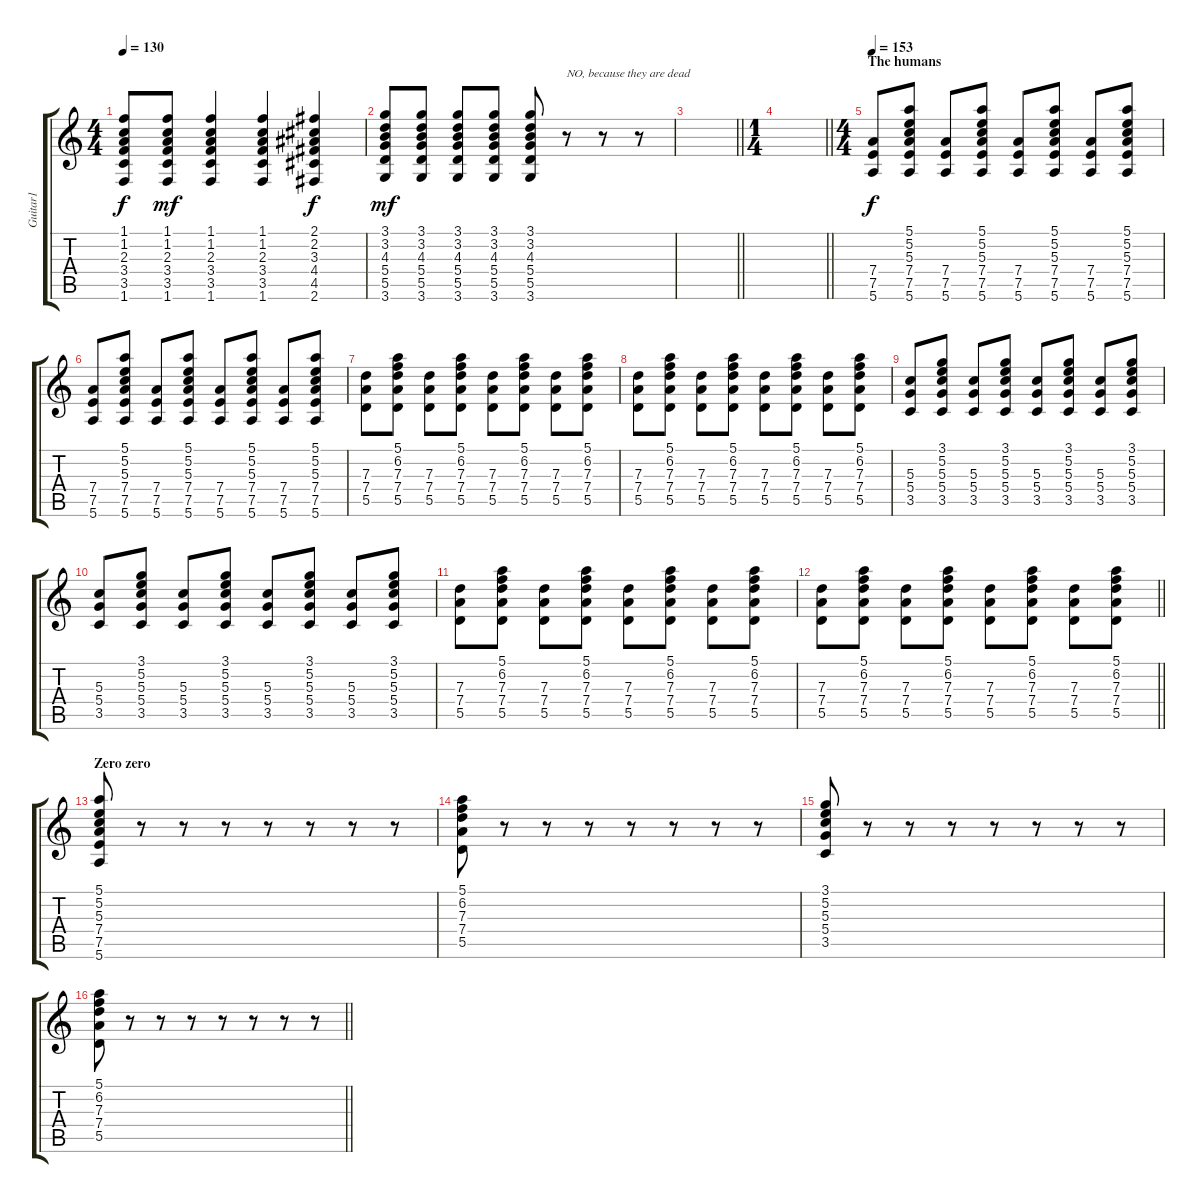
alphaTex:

\track ("Guitar1" "Guitar1") {instrument acousticguitarnylon}
\staff {score tabs}
\tuning (E4 B3 G3 D3 A2 E2) {hide}
\ts (4 4)
\tempo 130
\clef g2
\ks c
(1.1{t} 1.2{t} 2.3{t} 3.4{t} 3.5{t} 1.6{t}).8{dy f} (1.1 1.2 2.3 3.4 3.5 1.6).8{dy mf} (1.1 1.2 2.3 3.4 3.5 1.6).4 (1.1 1.2 2.3 3.4 3.5 1.6).4 (2.1 2.2 3.3 4.4 4.5 2.6).4{dy f} |
(3.1 3.2 4.3 5.4 5.5 3.6).8{dy mf} (3.1 3.2 4.3 5.4 5.5 3.6).8 (3.1 3.2 4.3 5.4 5.5 3.6).8 (3.1 3.2 4.3 5.4 5.5 3.6).8 (3.1 3.2 4.3 5.4 5.5 3.6).8 r.8{txt "NO, because they are dead"} r.8 r.8 |
\barLineRight lightlight
|
\ts (1 4)
\barLineRight lightlight
|
\ts (4 4)
\section ("" "The humans")
\tempo 153
(7.4 7.5 5.6).8{dy f} (5.1 5.2 5.3 7.4 7.5 5.6).8 (7.4 7.5 5.6).8 (5.1 5.2 5.3 7.4 7.5 5.6).8 (7.4 7.5 5.6).8 (5.1 5.2 5.3 7.4 7.5 5.6).8 (7.4 7.5 5.6).8 (5.1 5.2 5.3 7.4 7.5 5.6).8 |
(7.4 7.5 5.6).8 (5.1 5.2 5.3 7.4 7.5 5.6).8 (7.4 7.5 5.6).8 (5.1 5.2 5.3 7.4 7.5 5.6).8 (7.4 7.5 5.6).8 (5.1 5.2 5.3 7.4 7.5 5.6).8 (7.4 7.5 5.6).8 (5.1 5.2 5.3 7.4 7.5 5.6).8 |
(7.3 7.4 5.5).8 (5.1 6.2 7.3 7.4 5.5).8 (7.3 7.4 5.5).8 (5.1 6.2 7.3 7.4 5.5).8 (7.3 7.4 5.5).8 (5.1 6.2 7.3 7.4 5.5).8 (7.3 7.4 5.5).8 (5.1 6.2 7.3 7.4 5.5).8 |
(7.3 7.4 5.5).8 (5.1 6.2 7.3 7.4 5.5).8 (7.3 7.4 5.5).8 (5.1 6.2 7.3 7.4 5.5).8 (7.3 7.4 5.5).8 (5.1 6.2 7.3 7.4 5.5).8 (7.3 7.4 5.5).8 (5.1 6.2 7.3 7.4 5.5).8 |
(5.3 5.4 3.5).8 (3.1 5.2 5.3 5.4 3.5).8 (5.3 5.4 3.5).8 (3.1 5.2 5.3 5.4 3.5).8 (5.3 5.4 3.5).8 (3.1 5.2 5.3 5.4 3.5).8 (5.3 5.4 3.5).8 (3.1 5.2 5.3 5.4 3.5).8 |
(5.3 5.4 3.5).8 (3.1 5.2 5.3 5.4 3.5).8 (5.3 5.4 3.5).8 (3.1 5.2 5.3 5.4 3.5).8 (5.3 5.4 3.5).8 (3.1 5.2 5.3 5.4 3.5).8 (5.3 5.4 3.5).8 (3.1 5.2 5.3 5.4 3.5).8 |
(7.3 7.4 5.5).8 (5.1 6.2 7.3 7.4 5.5).8 (7.3 7.4 5.5).8 (5.1 6.2 7.3 7.4 5.5).8 (7.3 7.4 5.5).8 (5.1 6.2 7.3 7.4 5.5).8 (7.3 7.4 5.5).8 (5.1 6.2 7.3 7.4 5.5).8 |
\barLineRight lightlight
(7.3 7.4 5.5).8 (5.1 6.2 7.3 7.4 5.5).8 (7.3 7.4 5.5).8 (5.1 6.2 7.3 7.4 5.5).8 (7.3 7.4 5.5).8 (5.1 6.2 7.3 7.4 5.5).8 (7.3 7.4 5.5).8 (5.1 6.2 7.3 7.4 5.5).8 |
\section ("" "Zero zero")
(5.1 5.2 5.3 7.4 7.5 5.6).8 r.8 r.8 r.8 r.8 r.8 r.8 r.8 |
(5.1 6.2 7.3 7.4 5.5).8 r.8 r.8 r.8 r.8 r.8 r.8 r.8 |
(3.1 5.2 5.3 5.4 3.5).8 r.8 r.8 r.8 r.8 r.8 r.8 r.8 |
\barLineRight lightlight
(5.1 6.2 7.3 7.4 5.5).8 r.8 r.8 r.8 r.8 r.8 r.8 r.8
